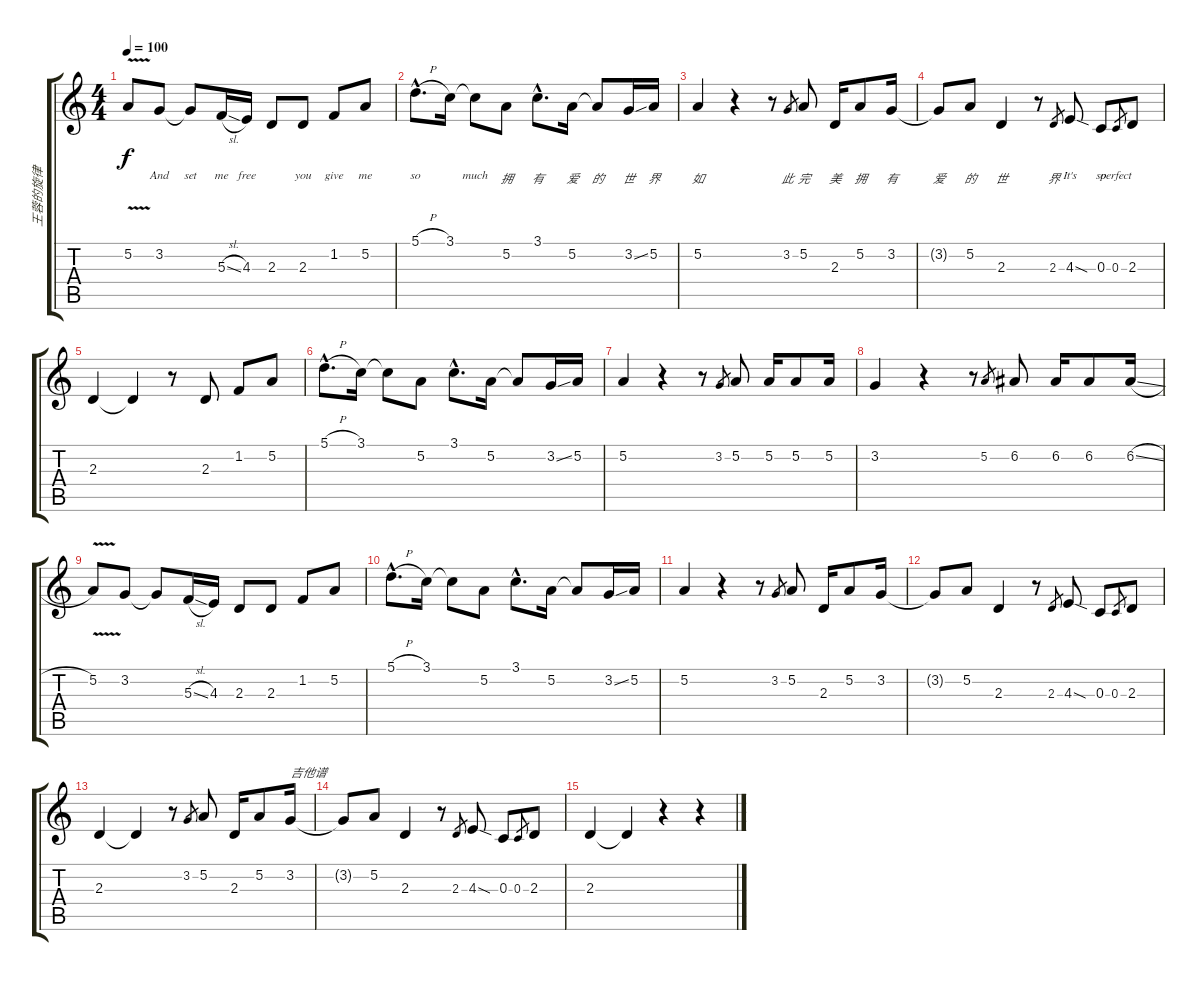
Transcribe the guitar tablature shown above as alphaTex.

\track ("王蓉的旋律" "王蓉的旋律") {instrument tangoaccordion}
\staff {score tabs}
\tuning (A4 E4 C4 G3 D3 A2) {hide}
\ts (4 4)
\tempo 100
\clef g2
\ks c
5.2{v}.8{lyrics (0 "") lyrics (1 "") lyrics (2 "") lyrics (3 "") lyrics (4 "") dy f} 3.2.8{lyrics (0 "And") lyrics (1 "") lyrics (2 "") lyrics (3 "") lyrics (4 "")} 3.2{t}.8{lyrics (0 "set") lyrics (1 "") lyrics (2 "") lyrics (3 "") lyrics (4 "")} 5.3{sl}.16{lyrics (0 "me") lyrics (1 "") lyrics (2 "") lyrics (3 "") lyrics (4 "")} 4.3.16{lyrics (0 "free") lyrics (1 "") lyrics (2 "") lyrics (3 "") lyrics (4 "")} 2.3.8{lyrics (0 "") lyrics (1 "") lyrics (2 "") lyrics (3 "") lyrics (4 "")} 2.3.8{lyrics (0 "you") lyrics (1 "") lyrics (2 "") lyrics (3 "") lyrics (4 "")} 1.2.8{lyrics (0 "give") lyrics (1 "") lyrics (2 "") lyrics (3 "") lyrics (4 "")} 5.2.8{lyrics (0 "me") lyrics (1 "") lyrics (2 "") lyrics (3 "") lyrics (4 "")} |
5.1{h hac}.8{d lyrics (0 "so") lyrics (1 "") lyrics (2 "") lyrics (3 "") lyrics (4 "")} 3.1.16{lyrics (0 "") lyrics (1 "") lyrics (2 "") lyrics (3 "") lyrics (4 "")} 3.1{t}.8{lyrics (0 "much") lyrics (1 "") lyrics (2 "") lyrics (3 "") lyrics (4 "")} 5.2.8{lyrics (0 "拥") lyrics (1 "") lyrics (2 "") lyrics (3 "") lyrics (4 "")} 3.1{hac}.8{d lyrics (0 "有") lyrics (1 "") lyrics (2 "") lyrics (3 "") lyrics (4 "")} 5.2.16{lyrics (0 "爱") lyrics (1 "") lyrics (2 "") lyrics (3 "") lyrics (4 "")} 5.2{t}.8{lyrics (0 "的") lyrics (1 "") lyrics (2 "") lyrics (3 "") lyrics (4 "")} 3.2{ss}.16{lyrics (0 "世") lyrics (1 "") lyrics (2 "") lyrics (3 "") lyrics (4 "")} 5.2.16{lyrics (0 "界") lyrics (1 "") lyrics (2 "") lyrics (3 "") lyrics (4 "")} |
5.2.4{lyrics (0 "如") lyrics (1 "") lyrics (2 "") lyrics (3 "") lyrics (4 "")} r.4 r.8 3.2.8{lyrics (0 "此") lyrics (1 "") lyrics (2 "") lyrics (3 "") lyrics (4 "") gr} 5.2.8{lyrics (0 "完") lyrics (1 "") lyrics (2 "") lyrics (3 "") lyrics (4 "")} 2.3.16{lyrics (0 "美") lyrics (1 "") lyrics (2 "") lyrics (3 "") lyrics (4 "")} 5.2.8{lyrics (0 "拥") lyrics (1 "") lyrics (2 "") lyrics (3 "") lyrics (4 "")} 3.2.16{lyrics (0 "有") lyrics (1 "") lyrics (2 "") lyrics (3 "") lyrics (4 "")} |
3.2{t}.8{lyrics (0 "爱") lyrics (1 "") lyrics (2 "") lyrics (3 "") lyrics (4 "")} 5.2.8{lyrics (0 "的") lyrics (1 "") lyrics (2 "") lyrics (3 "") lyrics (4 "")} 2.3.4{lyrics (0 "世") lyrics (1 "") lyrics (2 "") lyrics (3 "") lyrics (4 "")} r.8 2.3.8{lyrics (0 "界") lyrics (1 "") lyrics (2 "") lyrics (3 "") lyrics (4 "") gr} 4.3{sod}.8{lyrics (0 "It's") lyrics (1 "") lyrics (2 "") lyrics (3 "") lyrics (4 "")} 0.3.8{lyrics (0 "so") lyrics (1 "") lyrics (2 "") lyrics (3 "") lyrics (4 "")} 0.3.8{lyrics (0 "perfect") lyrics (1 "") lyrics (2 "") lyrics (3 "") lyrics (4 "") gr} 2.3.8 |
2.3.4 2.3{t}.4 r.8 2.3.8 1.2.8 5.2.8 |
5.1{h hac}.8{d} 3.1.16 3.1{t}.8 5.2.8 3.1{hac}.8{d} 5.2.16 5.2{t}.8 3.2{ss}.16 5.2.16 |
5.2.4 r.4 r.8 3.2.8{gr} 5.2.8 5.2.16 5.2.8 5.2.16 |
3.2.4 r.4 r.8 5.2.8{gr} 6.2.8 6.2.16 6.2.8 6.2{sl}.16 |
5.2{v}.8 3.2.8 3.2{t}.8 5.3{sl}.16 4.3.16 2.3.8 2.3.8 1.2.8 5.2.8 |
5.1{h hac}.8{d} 3.1.16 3.1{t}.8 5.2.8 3.1{hac}.8{d} 5.2.16 5.2{t}.8 3.2{ss}.16 5.2.16 |
5.2.4 r.4 r.8 3.2.8{gr} 5.2.8 2.3.16 5.2.8 3.2.16 |
3.2{t}.8 5.2.8 2.3.4 r.8 2.3.8{gr} 4.3{sod}.8 0.3.8 0.3.8{gr} 2.3.8 |
2.3.4 2.3{t}.4 r.8 3.2.8{gr} 5.2.8 2.3.16 5.2.8 3.2.16{txt "吉他谱"} |
3.2{t}.8 5.2.8 2.3.4 r.8 2.3.8{gr} 4.3{sod}.8 0.3.8 0.3.8{gr} 2.3.8 |
2.3.4 2.3{t}.4 r.4 r.4
